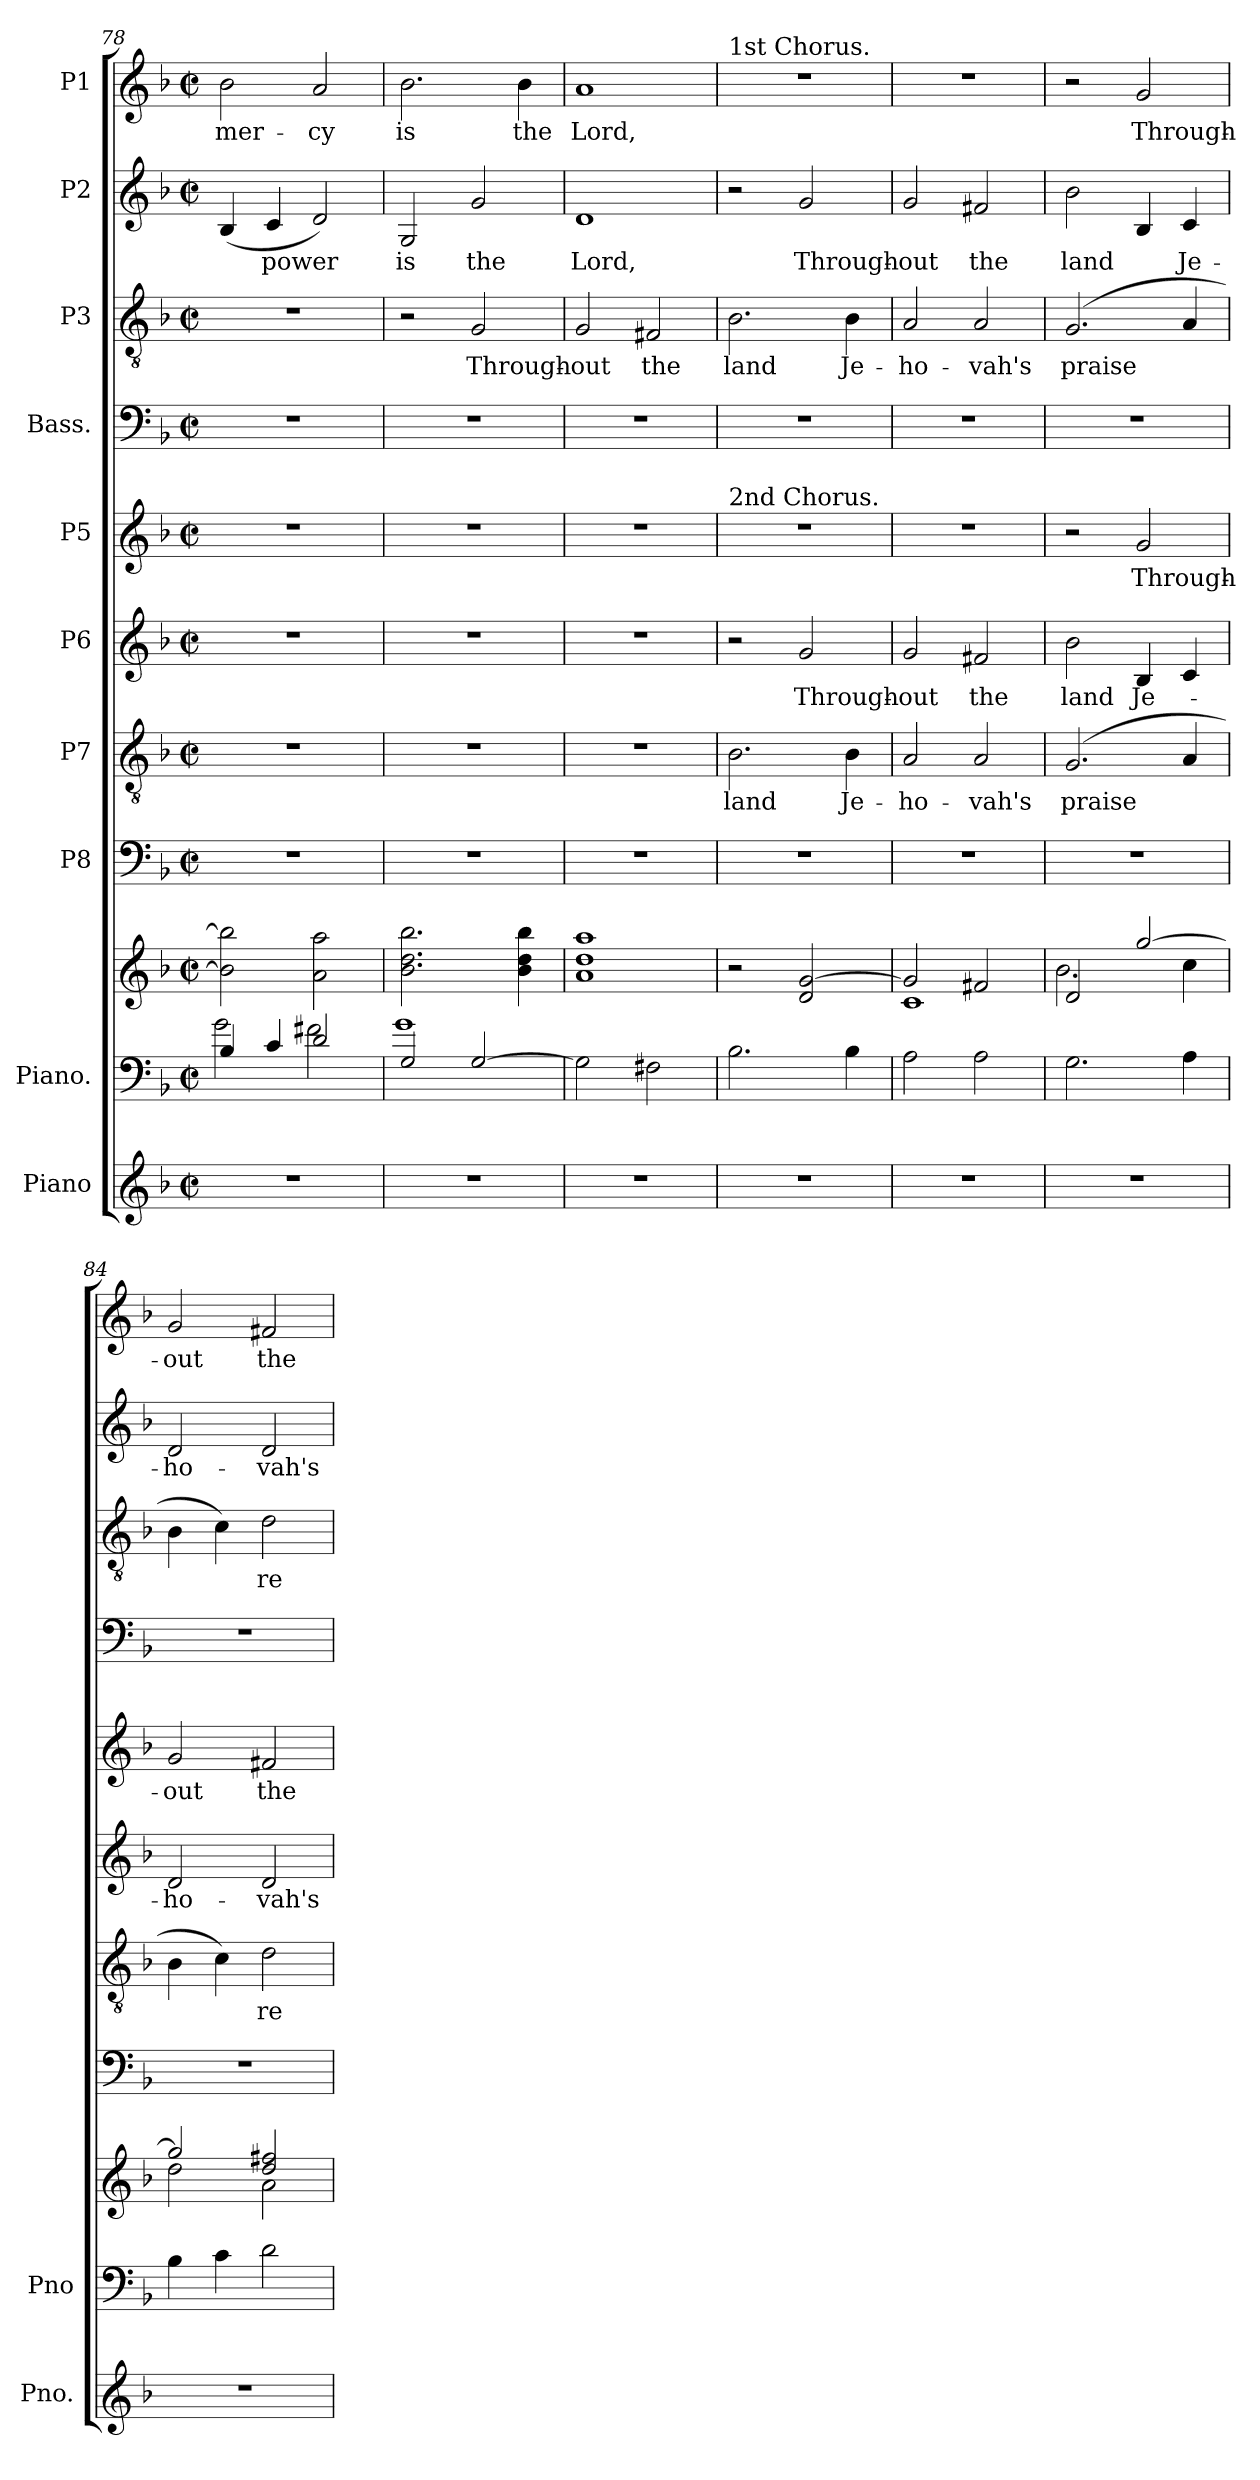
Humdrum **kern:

**kern	**kern	**kern	**kern	**kern	**text	**kern	**text	**kern	**text	**kern	**kern	**text	**kern	**text	**kern	**text
*part10	*part9	*part9	*part8	*part7	*part7	*part6	*part6	*part5	*part5	*part4	*part3	*part3	*part2	*part2	*part1	*part1
*staff11	*staff10	*staff9	*staff8	*staff7	*staff7	*staff6	*staff6	*staff5	*staff5	*staff4	*staff3	*staff3	*staff2	*staff2	*staff1	*staff1
*I"Piano	*I"Piano.	*	*I"P8	*I"P7	*	*I"P6	*	*I"P5	*	*I"Bass.	*I"P3	*	*I"P2	*	*I"P1	*
*I'Pno.	*I'Pno	*	*	*	*	*	*	*	*	*	*	*	*	*	*	*
*clefG2	*clefF4	*clefG2	*clefF4	*clefGv2	*	*clefG2	*	*clefG2	*	*clefF4	*clefGv2	*	*clefG2	*	*clefG2	*
*k[b-]	*k[b-]	*k[b-]	*k[b-]	*k[b-]	*	*k[b-]	*	*k[b-]	*	*k[b-]	*k[b-]	*	*k[b-]	*	*k[b-]	*
*F:	*F:	*F:	*F:	*F:	*	*F:	*	*F:	*	*F:	*F:	*	*F:	*	*F:	*
*M2/2	*M2/2	*M2/2	*M2/2	*M2/2	*	*M2/2	*	*M2/2	*	*M2/2	*M2/2	*	*M2/2	*	*M2/2	*
*met(c|)	*met(c|)	*met(c|)	*met(c|)	*met(c|)	*	*met(c|)	*	*met(c|)	*	*met(c|)	*met(c|)	*	*met(c|)	*	*met(c|)	*
=78	=78	=78	=78	=78	=78	=78	=78	=78	=78	=78	=78	=78	=78	=78	=78	=78
*	*^	*^	*	*	*	*	*	*	*	*	*	*	*	*	*	*
!	!	!	!	!	!	!	!	!	!	!	!	!	!	!	!	!	!	!LO:LY:b
1r	4B-/	2g\	2b-\] 2bb-\]	1ryy	1r	1r	.	1r	.	1r	.	1r	1r	.	(<4B-/	.	2b-\	mer-
!	!	!	!	!	!	!	!	!	!	!	!	!	!	!	!	!LO:LY:b	!	!
.	4c/	.	.	.	.	.	.	.	.	.	.	.	.	.	4c/	power	.	.
!	!	!	!	!	!	!	!	!	!	!	!	!	!	!	!	!	!	!LO:LY:b
.	2d/	2f#X\	2a\ 2aa\	.	.	.	.	.	.	.	.	.	.	.	2d/)	.	2a/	-cy
*	*	*	*v	*v	*	*	*	*	*	*	*	*	*	*	*	*	*	*
=79	=79	=79	=79	=79	=79	=79	=79	=79	=79	=79	=79	=79	=79	=79	=79	=79	=79
!	!	!	!	!	!	!	!	!	!	!	!	!	!	!	!LO:LY:b	!	!LO:LY:b
1r	2G/	1g	2.b-\ 2.dd\ 2.bb-\	1r	1r	.	1r	.	1r	.	1r	2r	.	2G/	is	2.b-\	is
!	!	!	!	!	!	!	!	!	!	!	!	!	!LO:LY:b	!	!LO:LY:b	!	!
.	[2G/	.	.	.	.	.	.	.	.	.	.	2G/	Through-	2g/	the	.	.
!	!	!	!	!	!	!	!	!	!	!	!	!	!	!	!	!	!LO:LY:b
.	.	.	4b-\ 4dd\ 4bb-\	.	.	.	.	.	.	.	.	.	.	.	.	4b-\	the
*	*v	*v	*	*	*	*	*	*	*	*	*	*	*	*	*	*	*
=80	=80	=80	=80	=80	=80	=80	=80	=80	=80	=80	=80	=80	=80	=80	=80	=80
!	!	!	!	!	!	!	!	!	!	!	!	!LO:LY:b	!	!LO:LY:b	!	!LO:LY:b
1r	2G\]	1a 1dd 1aa	1r	1r	.	1r	.	1r	.	1r	2G/	-out	1d	Lord,	1a	Lord,
!	!	!	!	!	!	!	!	!	!	!	!	!LO:LY:b	!	!	!	!
.	2F#X\	.	.	.	.	.	.	.	.	.	2F#X/	the	.	.	.	.
!!LO:PB:g=z
=81	=81	=81	=81	=81	=81	=81	=81	=81	=81	=81	=81	=81	=81	=81	=81	=81
!	!	!	!	!	!	!	!	!	!	!	!	!	!	!	!LO:TX:a:t=1st Chorus.	!
!	!	!	!	!	!	!	!	!LO:TX:a:t=2nd Chorus.	!	!	!	!	!	!	!	!
!	!	!	!	!	!LO:LY:b	!	!	!	!	!	!	!LO:LY:b	!	!	!	!
1r	2.B-\	2r	1r	2.B-\	land	2r	.	1r	.	1r	2.B-\	land	2r	.	1r	.
!	!	!	!	!	!	!	!LO:LY:b	!	!	!	!	!	!	!LO:LY:b	!	!
.	.	2d/ [2g/	.	.	.	2g/	Through-	.	.	.	.	.	2g/	Through-	.	.
!	!	!	!	!	!LO:LY:b	!	!	!	!	!	!	!LO:LY:b	!	!	!	!
.	4B-\	.	.	4B-\	Je-	.	.	.	.	.	4B-\	Je-	.	.	.	.
=82	=82	=82	=82	=82	=82	=82	=82	=82	=82	=82	=82	=82	=82	=82	=82	=82
*	*	*^	*	*	*	*	*	*	*	*	*	*	*	*	*	*
!	!	!	!	!	!	!LO:LY:b	!	!LO:LY:b	!	!	!	!	!LO:LY:b	!	!LO:LY:b	!	!
1r	2A\	2g/]	1c	1r	2A/	-ho-	2g/	-out	1r	.	1r	2A/	-ho-	2g/	-out	1r	.
!	!	!	!	!	!	!LO:LY:b	!	!LO:LY:b	!	!	!	!	!LO:LY:b	!	!LO:LY:b	!	!
.	2A\	2f#X/	.	.	2A/	-vah's	2f#X/	the	.	.	.	2A/	-vah's	2f#X/	the	.	.
=83	=83	=83	=83	=83	=83	=83	=83	=83	=83	=83	=83	=83	=83	=83	=83	=83	=83
!	!	!	!	!	!	!LO:LY:b	!	!LO:LY:b	!	!	!	!	!LO:LY:b	!	!LO:LY:b	!	!
1r	2.G\	2d/	2.b-\	1r	(>2.G/	praise	2b-\	land	2r	.	1r	(>2.G/	praise	2b-\	land	2r	.
!	!	!	!	!	!	!	!	!LO:LY:b	!	!LO:LY:b	!	!	!	!	!	!	!LO:LY:b
.	.	[2gg/	.	.	.	.	4B-/	Je-	2g/	Through-	.	.	.	4B-/	.	2g/	Through-
!	!	!	!	!	!	!LO:LY:b	!	!	!	!	!	!	!LO:LY:b	!	!LO:LY:b	!	!
.	4A\	.	4cc\	.	4A/	.	4c/	.	.	.	.	4A/	.	4c/	Je-	.	.
=84	=84	=84	=84	=84	=84	=84	=84	=84	=84	=84	=84	=84	=84	=84	=84	=84	=84
!	!	!	!	!	!	!LO:LY:b	!	!LO:LY:b	!	!LO:LY:b	!	!	!LO:LY:b	!	!LO:LY:b	!	!LO:LY:b
1r	4B-\	2gg/]	2dd\	1r	4B-\	.	2d/	-ho-	2g/	-out	1r	4B-\	.	2d/	-ho-	2g/	-out
!	!	!	!	!	!	!LO:LY:b	!	!	!	!	!	!	!LO:LY:b	!	!	!	!
.	4c\	.	.	.	4c\)	.	.	.	.	.	.	4c\)	.	.	.	.	.
!	!	!	!	!	!	!LO:LY:b	!	!LO:LY:b	!	!LO:LY:b	!	!	!LO:LY:b	!	!LO:LY:b	!	!LO:LY:b
.	2d\	2dd/ 2ff#X/	2a\	.	2d\	re-	2d/	-vah's	2f#X/	the	.	2d\	re-	2d/	-vah's	2f#X/	the
*	*	*v	*v	*	*	*	*	*	*	*	*	*	*	*	*	*	*
=	=	=	=	=	=	=	=	=	=	=	=	=	=	=	=	=
*-	*-	*-	*-	*-	*-	*-	*-	*-	*-	*-	*-	*-	*-	*-	*-	*-
